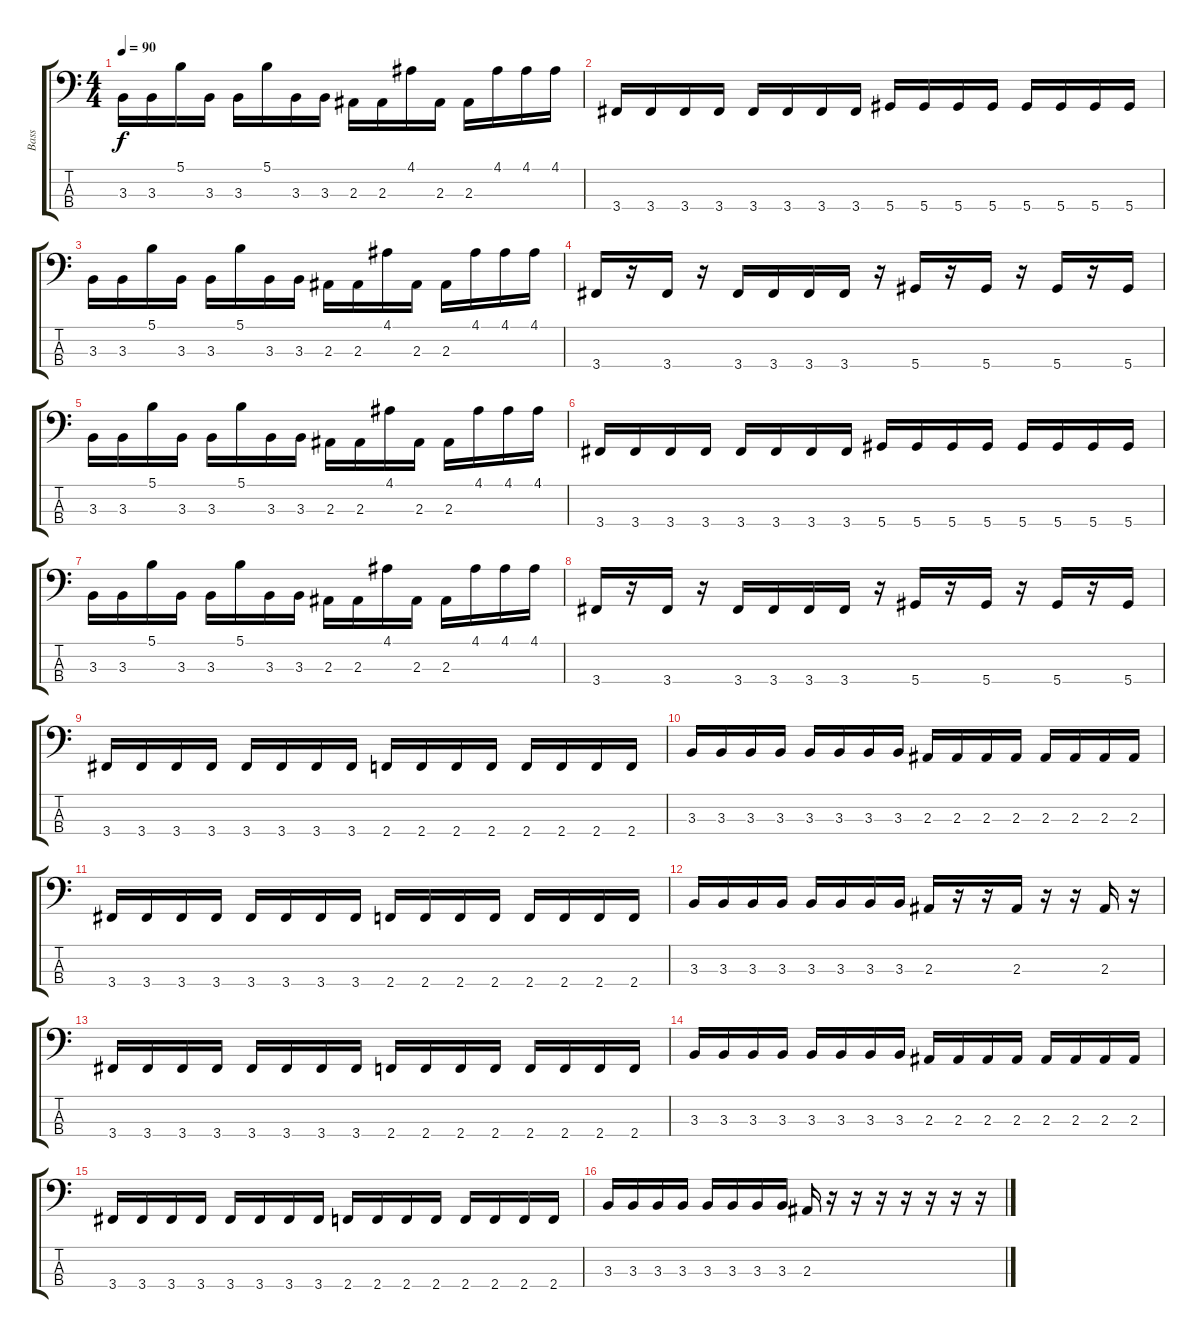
\track ("Bass" "Bass") {instrument electricbasspick}
\staff {score tabs}
\tuning (Gb2 Db2 Ab1 Eb1) {hide}
\ts (4 4)
\tempo 90
\clef f4
\ks c
3.3.16{dy f} 3.3.16 5.1.16 3.3.16 3.3.16 5.1.16 3.3.16 3.3.16 2.3.16 2.3.16 4.1.16 2.3.16 2.3.16 4.1.16 4.1.16 4.1.16 |
3.4.16 3.4.16 3.4.16 3.4.16 3.4.16 3.4.16 3.4.16 3.4.16 5.4.16 5.4.16 5.4.16 5.4.16 5.4.16 5.4.16 5.4.16 5.4.16 |
3.3.16 3.3.16 5.1.16 3.3.16 3.3.16 5.1.16 3.3.16 3.3.16 2.3.16 2.3.16 4.1.16 2.3.16 2.3.16 4.1.16 4.1.16 4.1.16 |
3.4.16 r.16 3.4.16 r.16 3.4.16 3.4.16 3.4.16 3.4.16 r.16 5.4.16 r.16 5.4.16 r.16 5.4.16 r.16 5.4.16 |
3.3.16 3.3.16 5.1.16 3.3.16 3.3.16 5.1.16 3.3.16 3.3.16 2.3.16 2.3.16 4.1.16 2.3.16 2.3.16 4.1.16 4.1.16 4.1.16 |
3.4.16 3.4.16 3.4.16 3.4.16 3.4.16 3.4.16 3.4.16 3.4.16 5.4.16 5.4.16 5.4.16 5.4.16 5.4.16 5.4.16 5.4.16 5.4.16 |
3.3.16 3.3.16 5.1.16 3.3.16 3.3.16 5.1.16 3.3.16 3.3.16 2.3.16 2.3.16 4.1.16 2.3.16 2.3.16 4.1.16 4.1.16 4.1.16 |
3.4.16 r.16 3.4.16 r.16 3.4.16 3.4.16 3.4.16 3.4.16 r.16 5.4.16 r.16 5.4.16 r.16 5.4.16 r.16 5.4.16 |
3.4.16 3.4.16 3.4.16 3.4.16 3.4.16 3.4.16 3.4.16 3.4.16 2.4.16 2.4.16 2.4.16 2.4.16 2.4.16 2.4.16 2.4.16 2.4.16 |
3.3.16 3.3.16 3.3.16 3.3.16 3.3.16 3.3.16 3.3.16 3.3.16 2.3.16 2.3.16 2.3.16 2.3.16 2.3.16 2.3.16 2.3.16 2.3.16 |
3.4.16 3.4.16 3.4.16 3.4.16 3.4.16 3.4.16 3.4.16 3.4.16 2.4.16 2.4.16 2.4.16 2.4.16 2.4.16 2.4.16 2.4.16 2.4.16 |
3.3.16 3.3.16 3.3.16 3.3.16 3.3.16 3.3.16 3.3.16 3.3.16 2.3.16 r.16 r.16 2.3.16 r.16 r.16 2.3.16 r.16 |
3.4.16 3.4.16 3.4.16 3.4.16 3.4.16 3.4.16 3.4.16 3.4.16 2.4.16 2.4.16 2.4.16 2.4.16 2.4.16 2.4.16 2.4.16 2.4.16 |
3.3.16 3.3.16 3.3.16 3.3.16 3.3.16 3.3.16 3.3.16 3.3.16 2.3.16 2.3.16 2.3.16 2.3.16 2.3.16 2.3.16 2.3.16 2.3.16 |
3.4.16 3.4.16 3.4.16 3.4.16 3.4.16 3.4.16 3.4.16 3.4.16 2.4.16 2.4.16 2.4.16 2.4.16 2.4.16 2.4.16 2.4.16 2.4.16 |
3.3.16 3.3.16 3.3.16 3.3.16 3.3.16 3.3.16 3.3.16 3.3.16 2.3.16 r.16 r.16 r.16 r.16 r.16 r.16 r.16
